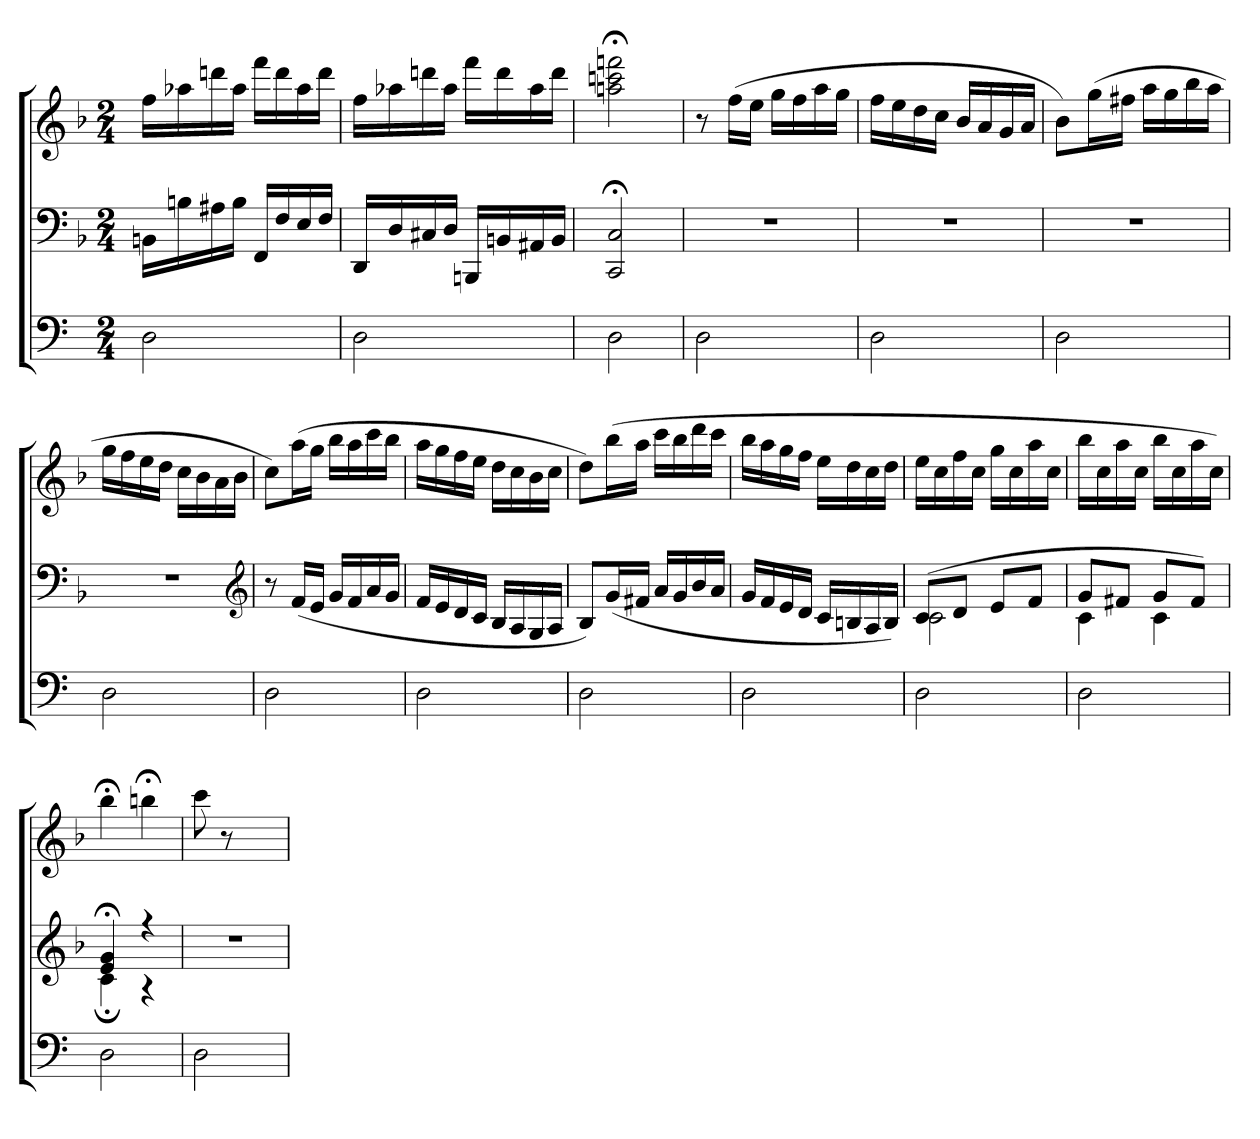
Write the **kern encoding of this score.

**kern	**kern	**kern
*part3	*part2	*part1
*staff3	*staff2	*staff1
*	*clefF4	*clefG2
*	*k[b-]	*k[b-]
*M2/4	*M2/4	*M2/4
=	=	=
2D	16BBnLL	16ffLL
.	16Bn	16aa-X
.	16A#X	16dddn
.	16BJJ	16aa-JJ
.	16FFLL	16fffLL
.	16F	16ddd
.	16E	16aa-
.	16FJJ	16dddJJ
=	=	=
2D	16DDLL	16ffLL
.	16D	16aa-X
.	16C#X	16dddn
.	16DJJ	16aa-JJ
.	16BBBnLL	16fffLL
.	16BBn	16ddd
.	16AA#X	16aa-
.	16BBJJ	16dddJJ
=	=	=
2D	2CC;< 2C;<	2aan;< 2cccn;< 2fffn;<
=	=	=
2D	2r	8r
.	.	(16ffLL
.	.	16eeJJ
.	.	16ggLL
.	.	16ff
.	.	16aa
.	.	16ggJJ
=	=	=
2D	2r	16ffLL
.	.	16ee
.	.	16dd
.	.	16ccJJ
.	.	16b-LL
.	.	16a
.	.	16g
.	.	16aJJ
=	=	=
2D	2r	8b-L)
.	.	(16ggL
.	.	16ff#XJJ
.	.	16aaLL
.	.	16gg
.	.	16bb-
.	.	16aaJJ
=	=	=
2D	2r	16ggLL
.	.	16ff
.	.	16ee
.	.	16ddJJ
.	.	16ccLL
.	.	16b-
.	.	16a
.	.	16b-JJ
*	*clefG2	*
=	=	=
2D	8r	8ccL)
.	(16fLL	(16aaL
.	16eJJ	16ggJJ
.	16gLL	16bb-LL
.	16f	16aa
.	16a	16ccc
.	16gJJ	16bb-JJ
=	=	=
2D	16fLL	16aaLL
.	16e	16gg
.	16d	16ff
.	16cJJ	16eeJJ
.	16B-LL	16ddLL
.	16A	16cc
.	16G	16b-
.	16AJJ	16ccJJ
=	=	=
2D	8B-L)	8ddL)
.	(16gL	(16bb-L
.	16f#XJJ	16aaJJ
.	16aLL	16cccLL
.	16g	16bb-
.	16b-	16ddd
.	16aJJ	16cccJJ
=	=	=
2D	16gLL	16bb-LL
.	16f	16aa
.	16e	16gg
.	16dJJ	16ffJJ
.	16cLL	16eeLL
.	16Bn	16dd
.	16A	16cc
.	16BJJ)	16ddJJ
=	=	=
*	*^	*
2D	(8cL	2c	16eeLL
.	.	.	16cc
.	8dJ	.	16ff
.	.	.	16ccJJ
.	8eL	.	16ggLL
.	.	.	16cc
.	8fJ	.	16aa
.	.	.	16ccJJ
=	=	=	=
2D	8gL	4c	16bb-LL
.	.	.	16cc
.	8f#XJ	.	16aa
.	.	.	16ccJJ
.	8gL	4c	16bb-LL
.	.	.	16cc
.	8f#J)	.	16aa
.	.	.	16ccJJ)
=	=	=	=
2D	4e;< 4g;<	4c;<	4bb-;<
.	4r	4r	4bbn;<
*	*v	*v	*
=	=	=
2D	2r	8ccc
.	.	8r
.	.	4ryy
=	=	=
*-	*-	*-
